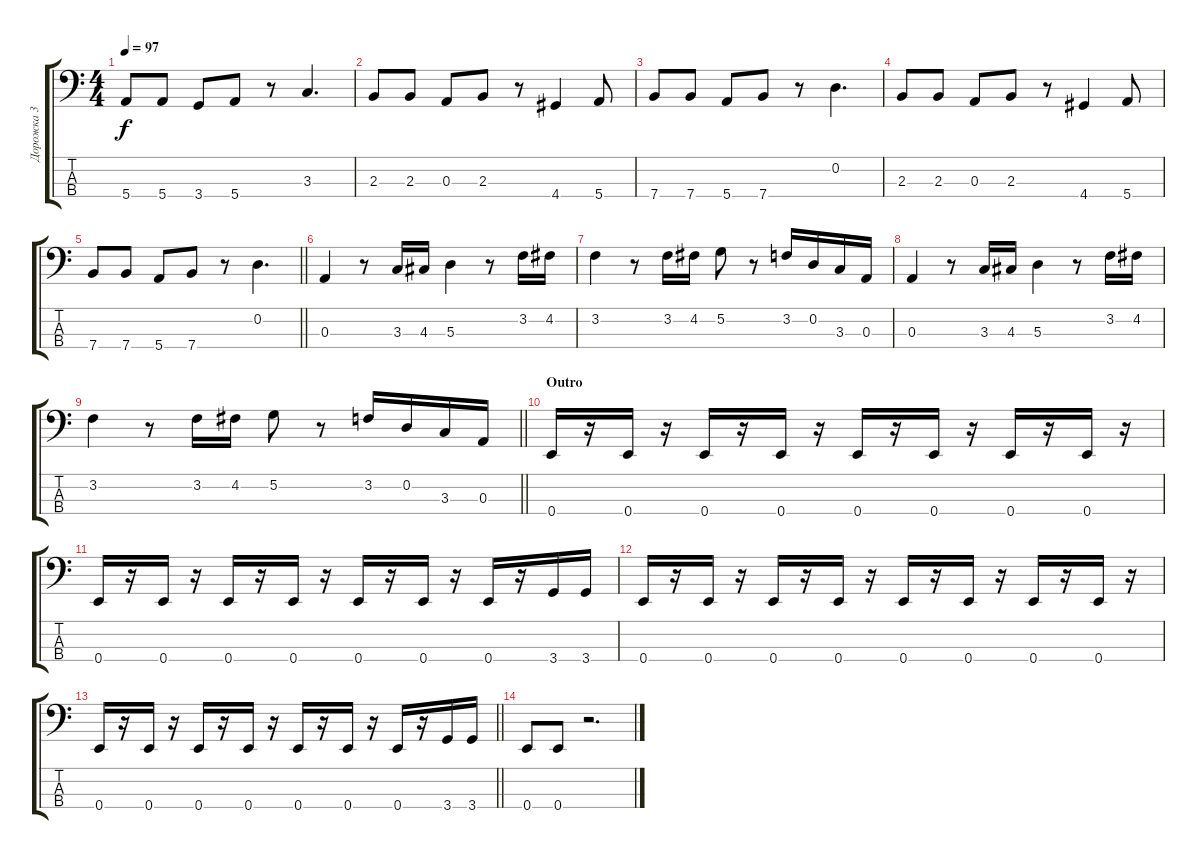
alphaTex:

\track ("Дорожка 3" "Дорожка 3") {instrument electricbassfinger}
\staff {score tabs}
\tuning (G2 D2 A1 E1) {hide}
\ts (4 4)
\tempo 97
\clef f4
\ks c
5.4.8{dy f} 5.4.8 3.4.8 5.4.8 r.8 3.3.4{d} |
2.3.8 2.3.8 0.3.8 2.3.8 r.8 4.4.4 5.4.8 |
7.4.8 7.4.8 5.4.8 7.4.8 r.8 0.2.4{d} |
2.3.8 2.3.8 0.3.8 2.3.8 r.8 4.4.4 5.4.8 |
\barLineRight lightlight
7.4.8 7.4.8 5.4.8 7.4.8 r.8 0.2.4{d} |
0.3.4 r.8 3.3.16 4.3.16 5.3.4 r.8 3.2.16 4.2.16 |
3.2.4 r.8 3.2.16 4.2.16 5.2.8 r.8 3.2.16 0.2.16 3.3.16 0.3.16 |
0.3.4 r.8 3.3.16 4.3.16 5.3.4 r.8 3.2.16 4.2.16 |
\barLineRight lightlight
3.2.4 r.8 3.2.16 4.2.16 5.2.8 r.8 3.2.16 0.2.16 3.3.16 0.3.16 |
\section ("" "Outro")
0.4.16 r.16 0.4.16 r.16 0.4.16 r.16 0.4.16 r.16 0.4.16 r.16 0.4.16 r.16 0.4.16 r.16 0.4.16 r.16 |
0.4.16 r.16 0.4.16 r.16 0.4.16 r.16 0.4.16 r.16 0.4.16 r.16 0.4.16 r.16 0.4.16 r.16 3.4.16 3.4.16 |
0.4.16 r.16 0.4.16 r.16 0.4.16 r.16 0.4.16 r.16 0.4.16 r.16 0.4.16 r.16 0.4.16 r.16 0.4.16 r.16 |
\barLineRight lightlight
0.4.16 r.16 0.4.16 r.16 0.4.16 r.16 0.4.16 r.16 0.4.16 r.16 0.4.16 r.16 0.4.16 r.16 3.4.16 3.4.16 |
0.4.8 0.4.8 r.2{d}
